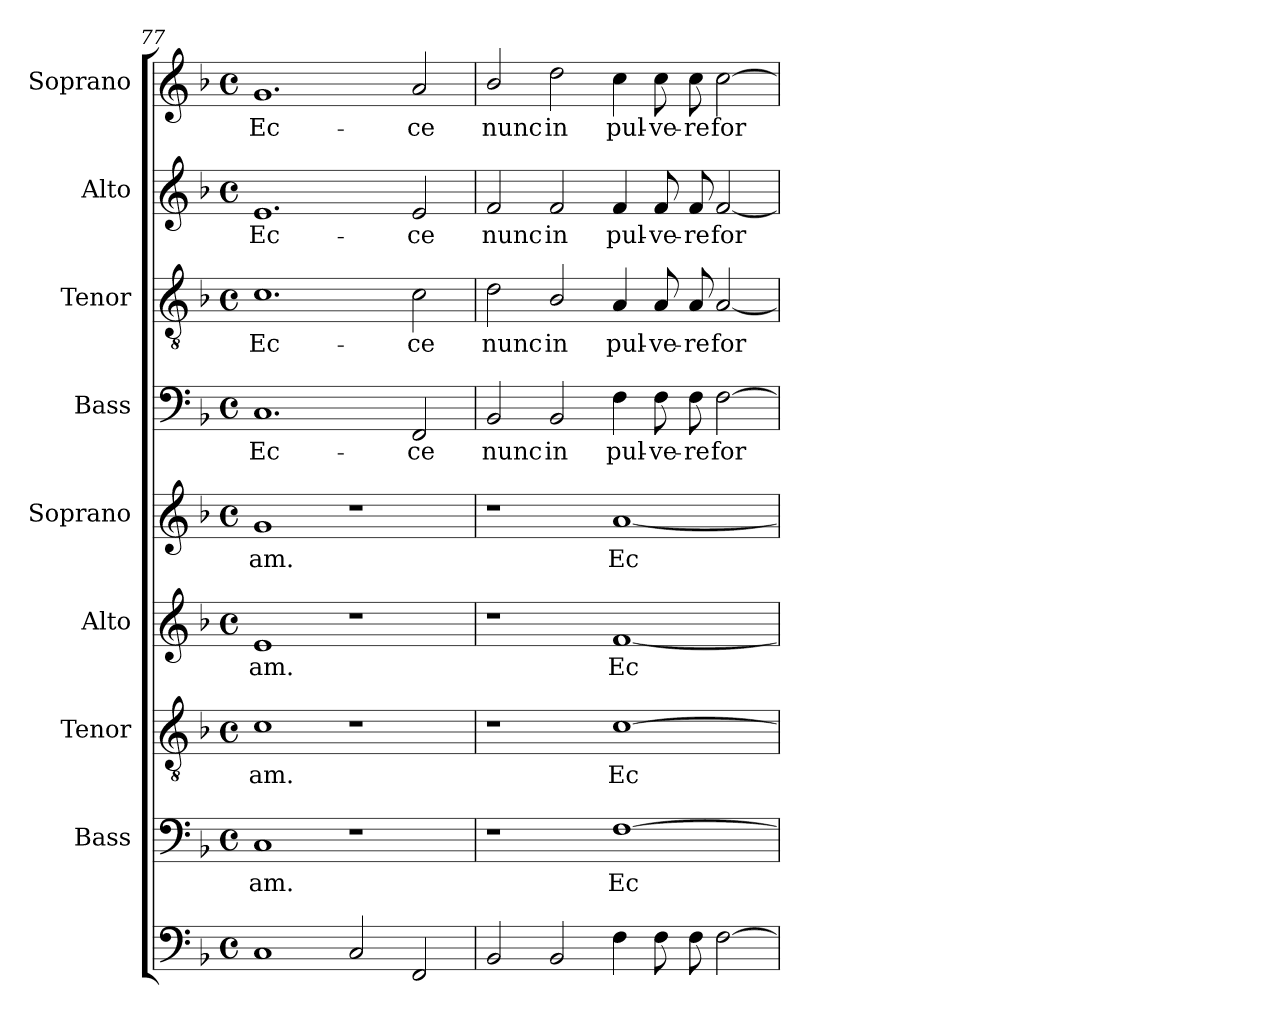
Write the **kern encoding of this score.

**kern	**kern	**text	**kern	**text	**kern	**text	**kern	**text	**kern	**text	**kern	**text	**kern	**text	**kern	**text
*part9	*part8	*part8	*part7	*part7	*part6	*part6	*part5	*part5	*part4	*part4	*part3	*part3	*part2	*part2	*part1	*part1
*staff9	*staff8	*staff8	*staff7	*staff7	*staff6	*staff6	*staff5	*staff5	*staff4	*staff4	*staff3	*staff3	*staff2	*staff2	*staff1	*staff1
*I""Violón y contrabajo"	*I"Bass	*	*I"Tenor	*	*I"Alto	*	*I"Soprano	*	*I"Bass	*	*I"Tenor	*	*I"Alto	*	*I"Soprano	*
*I'Cont.	*I'B.	*	*I'T.	*	*I'A.	*	*I'S.	*	*I'B.	*	*I'T.	*	*I'A.	*	*I'S.	*
*clefF4	*clefF4	*	*clefGv2	*	*clefG2	*	*clefG2	*	*clefF4	*	*clefGv2	*	*clefG2	*	*clefG2	*
*	*	*	*ITrd7c12	*	*	*	*	*	*	*	*ITrd7c12	*	*	*	*	*
*k[b-]	*k[b-]	*	*k[b-]	*	*k[b-]	*	*k[b-]	*	*k[b-]	*	*k[b-]	*	*k[b-]	*	*k[b-]	*
*F:	*F:	*	*F:	*	*F:	*	*F:	*	*F:	*	*F:	*	*F:	*	*F:	*
*M4/4	*M4/4	*	*M4/4	*	*M4/4	*	*M4/4	*	*M4/4	*	*M4/4	*	*M4/4	*	*M4/4	*
*met(c)	*met(c)	*	*met(c)	*	*met(c)	*	*met(c)	*	*met(c)	*	*met(c)	*	*met(c)	*	*met(c)	*
=77	=77	=77	=77	=77	=77	=77	=77	=77	=77	=77	=77	=77	=77	=77	=77	=77
!	!	!LO:LY:b:color=#000000	!	!	!	!	!	!	!	!	!	!	!	!	!	!
!	!	!	!	!LO:LY:b:color=#000000	!	!	!	!	!	!	!	!	!	!	!	!
!	!	!	!	!	!	!LO:LY:b:color=#000000	!	!	!	!	!	!	!	!	!	!
!	!	!	!	!	!	!	!	!LO:LY:b:color=#000000	!	!	!	!	!	!	!	!
!	!	!	!	!	!	!	!	!	!	!LO:LY:b:color=#000000	!	!	!	!	!	!
!	!	!	!	!	!	!	!	!	!	!	!	!LO:LY:b:color=#000000	!	!	!	!
!	!	!	!	!	!	!	!	!	!	!	!	!	!	!LO:LY:b:color=#000000	!	!
!	!	!	!	!	!	!	!	!	!	!	!	!	!	!	!	!LO:LY:b:color=#000000
1Ci	1Ci	-am.	1Ci	-am.	1ei	-am.	1gi	-am.	1.Ci	Ec-	1.Ci	Ec-	1.ei	Ec-	1.gi	Ec-
2Ci/	1r	.	1r	.	1r	.	1r	.	.	.	.	.	.	.	.	.
!	!	!	!	!	!	!	!	!	!	!LO:LY:b:color=#000000	!	!	!	!	!	!
!	!	!	!	!	!	!	!	!	!	!	!	!LO:LY:b:color=#000000	!	!	!	!
!	!	!	!	!	!	!	!	!	!	!	!	!	!	!LO:LY:b:color=#000000	!	!
!	!	!	!	!	!	!	!	!	!	!	!	!	!	!	!	!LO:LY:b:color=#000000
2FFi/	.	.	.	.	.	.	.	.	2FFi/	-ce	2Ci\	-ce	2ei/	-ce	2ai/	-ce
!!LO:LB:g=z
=78	=78	=78	=78	=78	=78	=78	=78	=78	=78	=78	=78	=78	=78	=78	=78	=78
!	!	!	!	!	!	!	!	!	!	!LO:LY:b:color=#000000	!	!	!	!	!	!
!	!	!	!	!	!	!	!	!	!	!	!	!LO:LY:b:color=#000000	!	!	!	!
!	!	!	!	!	!	!	!	!	!	!	!	!	!	!LO:LY:b:color=#000000	!	!
!	!	!	!	!	!	!	!	!	!	!	!	!	!	!	!	!LO:LY:b:color=#000000
2BB-i/	1r	.	1r	.	1r	.	1r	.	2BB-i/	nunc	2Di\	nunc	2fi/	nunc	2b-i/	nunc
!	!	!	!	!	!	!	!	!	!	!LO:LY:b:color=#000000	!	!	!	!	!	!
!	!	!	!	!	!	!	!	!	!	!	!	!LO:LY:b:color=#000000	!	!	!	!
!	!	!	!	!	!	!	!	!	!	!	!	!	!	!LO:LY:b:color=#000000	!	!
!	!	!	!	!	!	!	!	!	!	!	!	!	!	!	!	!LO:LY:b:color=#000000
2BB-i/	.	.	.	.	.	.	.	.	2BB-i/	in	2BB-i/	in	2fi/	in	2ddi\	in
!	!	!LO:LY:b:color=#000000	!	!	!	!	!	!	!	!	!	!	!	!	!	!
!	!	!	!	!LO:LY:b:color=#000000	!	!	!	!	!	!	!	!	!	!	!	!
!	!	!	!	!	!	!LO:LY:b:color=#000000	!	!	!	!	!	!	!	!	!	!
!	!	!	!	!	!	!	!	!LO:LY:b:color=#000000	!	!	!	!	!	!	!	!
!	!	!	!	!	!	!	!	!	!	!LO:LY:b:color=#000000	!	!	!	!	!	!
!	!	!	!	!	!	!	!	!	!	!	!	!LO:LY:b:color=#000000	!	!	!	!
!	!	!	!	!	!	!	!	!	!	!	!	!	!	!LO:LY:b:color=#000000	!	!
!	!	!	!	!	!	!	!	!	!	!	!	!	!	!	!	!LO:LY:b:color=#000000
4Fi\	[1Fi	Ec-	[1Ci	Ec-	[1fi	Ec-	[1ai	Ec-	4Fi\	pul-	4AAi/	pul-	4fi/	pul-	4cci\	pul-
!	!	!	!	!	!	!	!	!	!	!LO:LY:b:color=#000000	!	!	!	!	!	!
!	!	!	!	!	!	!	!	!	!	!	!	!LO:LY:b:color=#000000	!	!	!	!
!	!	!	!	!	!	!	!	!	!	!	!	!	!	!LO:LY:b:color=#000000	!	!
!	!	!	!	!	!	!	!	!	!	!	!	!	!	!	!	!LO:LY:b:color=#000000
8Fi\	.	.	.	.	.	.	.	.	8Fi\	-ve-	8AAi/	-ve-	8fi/	-ve-	8cci\	-ve-
!	!	!	!	!	!	!	!	!	!	!LO:LY:b:color=#000000	!	!	!	!	!	!
!	!	!	!	!	!	!	!	!	!	!	!	!LO:LY:b:color=#000000	!	!	!	!
!	!	!	!	!	!	!	!	!	!	!	!	!	!	!LO:LY:b:color=#000000	!	!
!	!	!	!	!	!	!	!	!	!	!	!	!	!	!	!	!LO:LY:b:color=#000000
8Fi\	.	.	.	.	.	.	.	.	8Fi\	-re	8AAi/	-re	8fi/	-re	8cci\	-re
!	!	!	!	!	!	!	!	!	!	!LO:LY:b:color=#000000	!	!	!	!	!	!
!	!	!	!	!	!	!	!	!	!	!	!	!LO:LY:b:color=#000000	!	!	!	!
!	!	!	!	!	!	!	!	!	!	!	!	!	!	!LO:LY:b:color=#000000	!	!
!	!	!	!	!	!	!	!	!	!	!	!	!	!	!	!	!LO:LY:b:color=#000000
[2Fi\	.	.	.	.	.	.	.	.	[2Fi\	for-	[2AAi/	for-	[2fi/	for-	[2cci\	for-
=	=	=	=	=	=	=	=	=	=	=	=	=	=	=	=	=
*-	*-	*-	*-	*-	*-	*-	*-	*-	*-	*-	*-	*-	*-	*-	*-	*-
